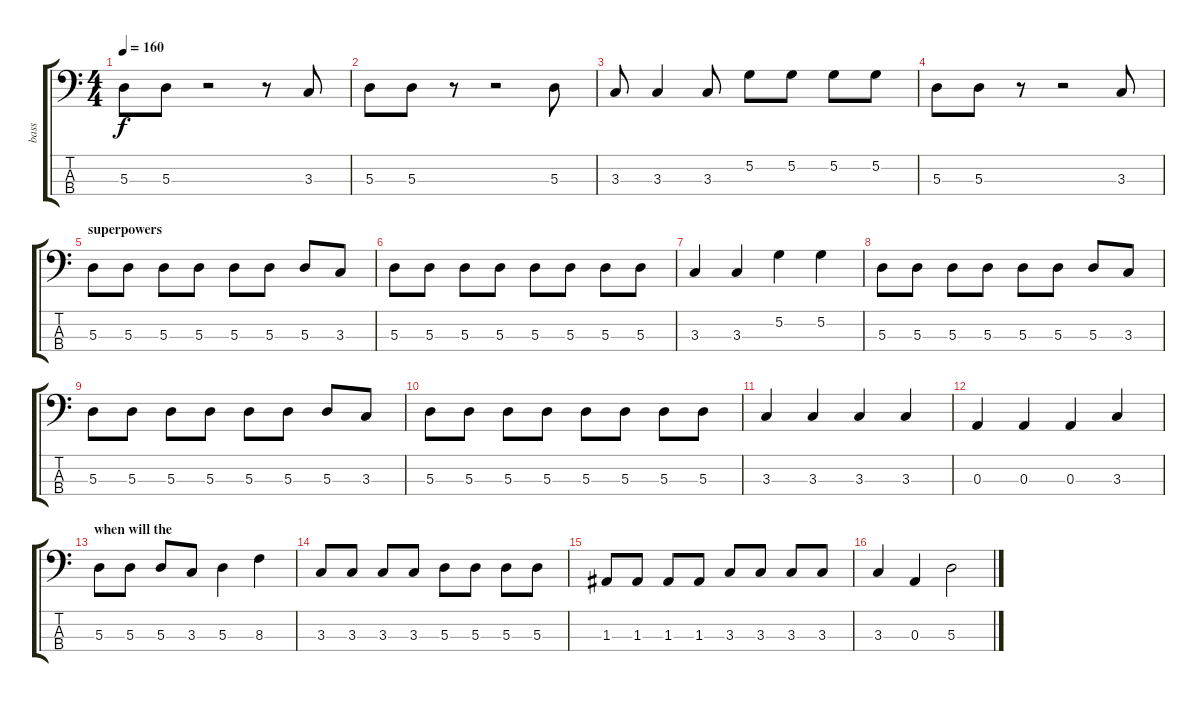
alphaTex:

\track ("bass" "bass") {instrument electricbasspick}
\staff {score tabs}
\tuning (G2 D2 A1 E1) {hide}
\ts (4 4)
\tempo 160
\clef f4
\ks c
5.3.8{dy f} 5.3.8 r.2 r.8 3.3.8 |
5.3.8 5.3.8 r.8 r.2 5.3.8 |
3.3.8 3.3.4 3.3.8 5.2.8 5.2.8 5.2.8 5.2.8 |
5.3.8 5.3.8 r.8 r.2 3.3.8 |
\section ("" "superpowers")
5.3.8 5.3.8 5.3.8 5.3.8 5.3.8 5.3.8 5.3.8 3.3.8 |
5.3.8 5.3.8 5.3.8 5.3.8 5.3.8 5.3.8 5.3.8 5.3.8 |
3.3.4 3.3.4 5.2.4 5.2.4 |
5.3.8 5.3.8 5.3.8 5.3.8 5.3.8 5.3.8 5.3.8 3.3.8 |
5.3.8 5.3.8 5.3.8 5.3.8 5.3.8 5.3.8 5.3.8 3.3.8 |
5.3.8 5.3.8 5.3.8 5.3.8 5.3.8 5.3.8 5.3.8 5.3.8 |
3.3.4 3.3.4 3.3.4 3.3.4 |
0.3.4 0.3.4 0.3.4 3.3.4 |
\section ("" "when will the")
5.3.8 5.3.8 5.3.8 3.3.8 5.3.4 8.3.4 |
3.3.8 3.3.8 3.3.8 3.3.8 5.3.8 5.3.8 5.3.8 5.3.8 |
1.3.8 1.3.8 1.3.8 1.3.8 3.3.8 3.3.8 3.3.8 3.3.8 |
3.3.4 0.3.4 5.3.2
